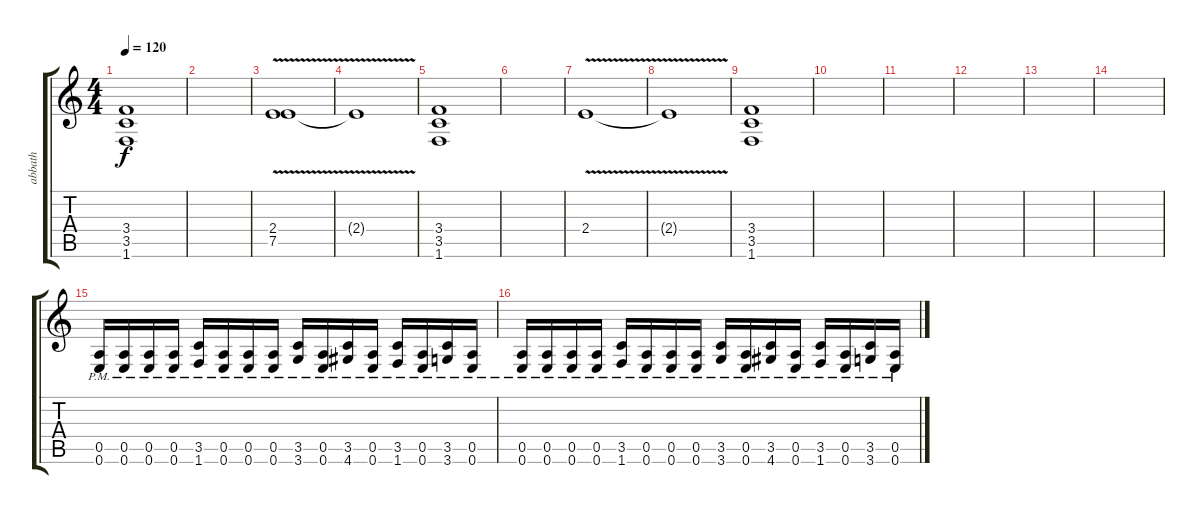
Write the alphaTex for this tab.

\track ("abbath" "abbath") {instrument overdrivenguitar}
\staff {score tabs}
\tuning (E4 B3 G3 D3 A2 E2) {hide}
\ts (4 4)
\tempo 120
\clef g2
\ks c
(3.4 3.5 1.6).1{dy f} |
|
(2.4{v} 7.5).1 |
2.4{t}.1 |
(3.4 3.5 1.6).1 |
|
2.4{v}.1 |
2.4{t}.1 |
(3.4 3.5 1.6).1 |
|
|
|
|
|
(0.5{pm} 0.6).16 (0.5{pm} 0.6).16 (0.5{pm} 0.6).16 (0.5{pm} 0.6).16 (3.5{pm} 1.6).16 (0.5{pm} 0.6).16 (0.5{pm} 0.6).16 (0.5{pm} 0.6).16 (3.5{pm} 3.6).16 (0.5{pm} 0.6).16 (3.5{pm} 4.6).16 (0.5{pm} 0.6).16 (3.5{pm} 1.6).16 (0.5{pm} 0.6).16 (3.5{pm} 3.6).16 (0.5{pm} 0.6).16 |
(0.5{pm} 0.6).16 (0.5{pm} 0.6).16 (0.5{pm} 0.6).16 (0.5{pm} 0.6).16 (3.5{pm} 1.6).16 (0.5{pm} 0.6).16 (0.5{pm} 0.6).16 (0.5{pm} 0.6).16 (3.5{pm} 3.6).16 (0.5{pm} 0.6).16 (3.5{pm} 4.6).16 (0.5{pm} 0.6).16 (3.5{pm} 1.6).16 (0.5{pm} 0.6).16 (3.5{pm} 3.6).16 (0.5{pm} 0.6).16
